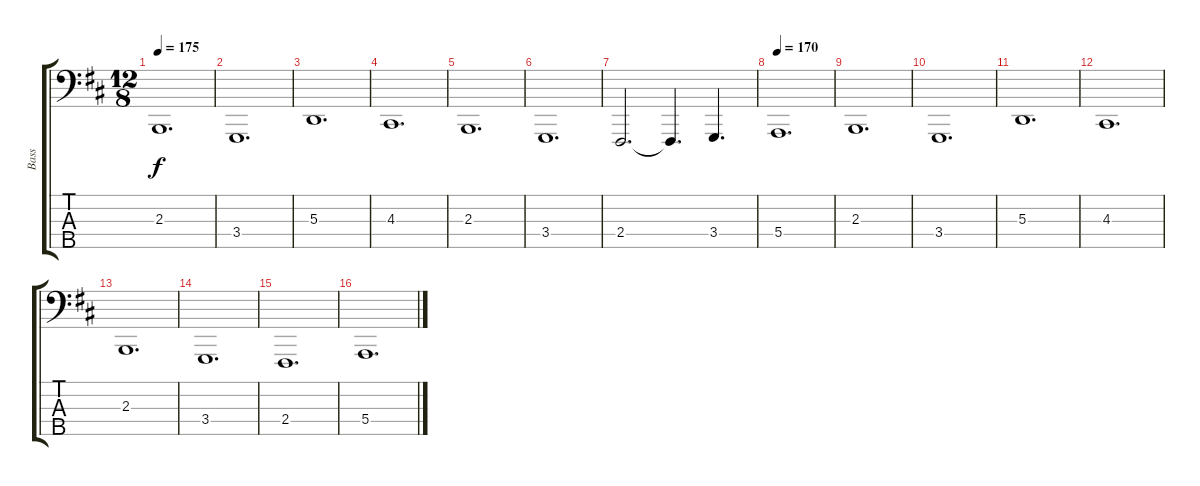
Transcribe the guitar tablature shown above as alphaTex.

\track ("Bass" "Bass") {instrument viola bank 255}
\staff {score tabs}
\tuning (G2 D2 A1 E1 B0) {hide}
\ts (12 8)
\tempo 175
\clef f4
\ks d
2.3.1{d dy f} |
3.4.1{d} |
5.3.1{d} |
4.3.1{d} |
2.3.1{d} |
3.4.1{d} |
2.4.2{d} 2.4{t}.4{d} 3.4.4{d} |
\tempo 170
5.4.1{d} |
2.3.1{d} |
3.4.1{d} |
5.3.1{d} |
4.3.1{d} |
2.3.1{d} |
3.4.1{d} |
2.4.1{d} |
5.4.1{d}
